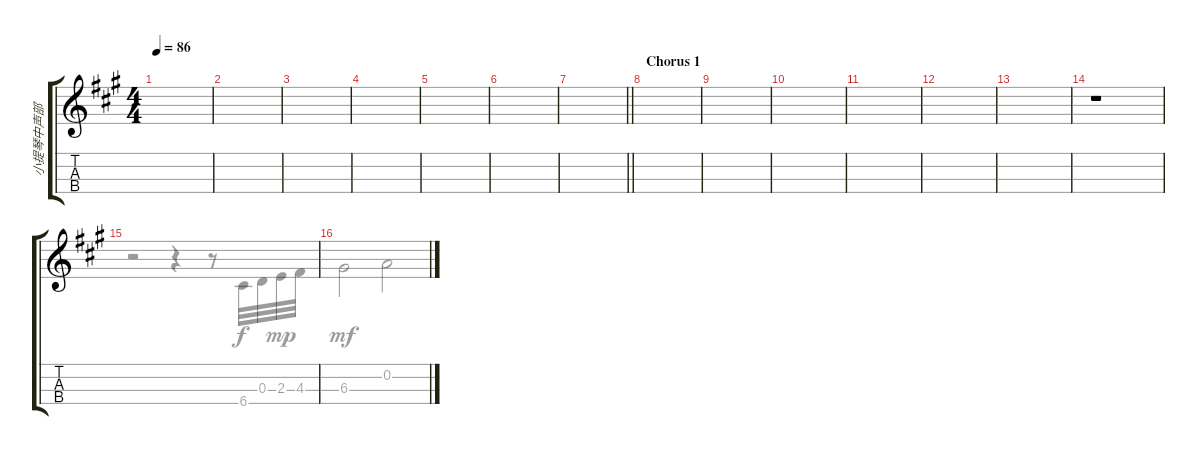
\track ("小提琴中声部" "小提琴中声部") {instrument violin}
\staff {score tabs}
\tuning (E5 A4 D4 G3) {hide}
\voice
\ts (4 4)
\tempo 86
\clef g2
\ks a
|
|
|
|
|
|
\barLineRight lightlight
|
\section ("" "Chorus 1")
|
|
|
|
|
|
r.1 |
|
\voice
\clef g2
\ottava regular
\simile none
\ks a
|
|
|
|
|
|
\barLineRight lightlight
|
|
|
|
|
|
|
|
r.2 r.4 r.8 6.4.32 0.3.32 2.3.32{dy mp} 4.3.32 |
6.3.2{dy mf} 0.2.2
